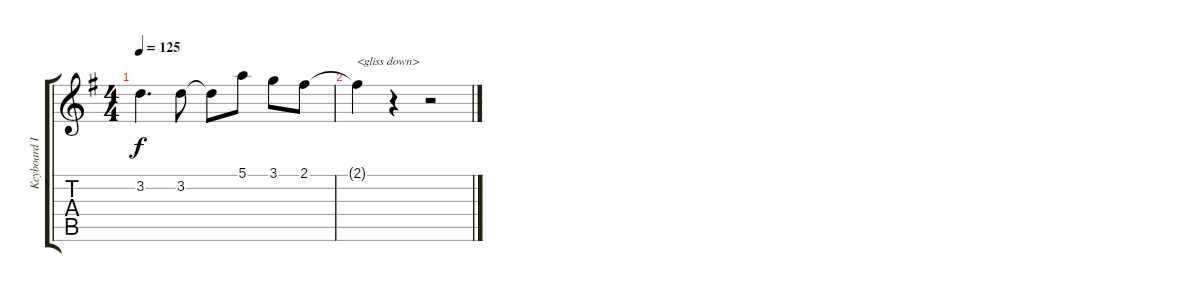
\track ("Keyboard I" "Keyboard I") {instrument lead2sawtooth}
\staff {score tabs}
\tuning (E5 B4 G4 D4 A3 E3) {hide}
\ts (4 4)
\tempo 125
\clef g2
\ks g
3.2.4{d dy f} 3.2.8 3.2{t}.8 5.1.8 3.1.8 2.1.8 |
2.1{t}.4{txt "<gliss down>"} r.4 r.2
